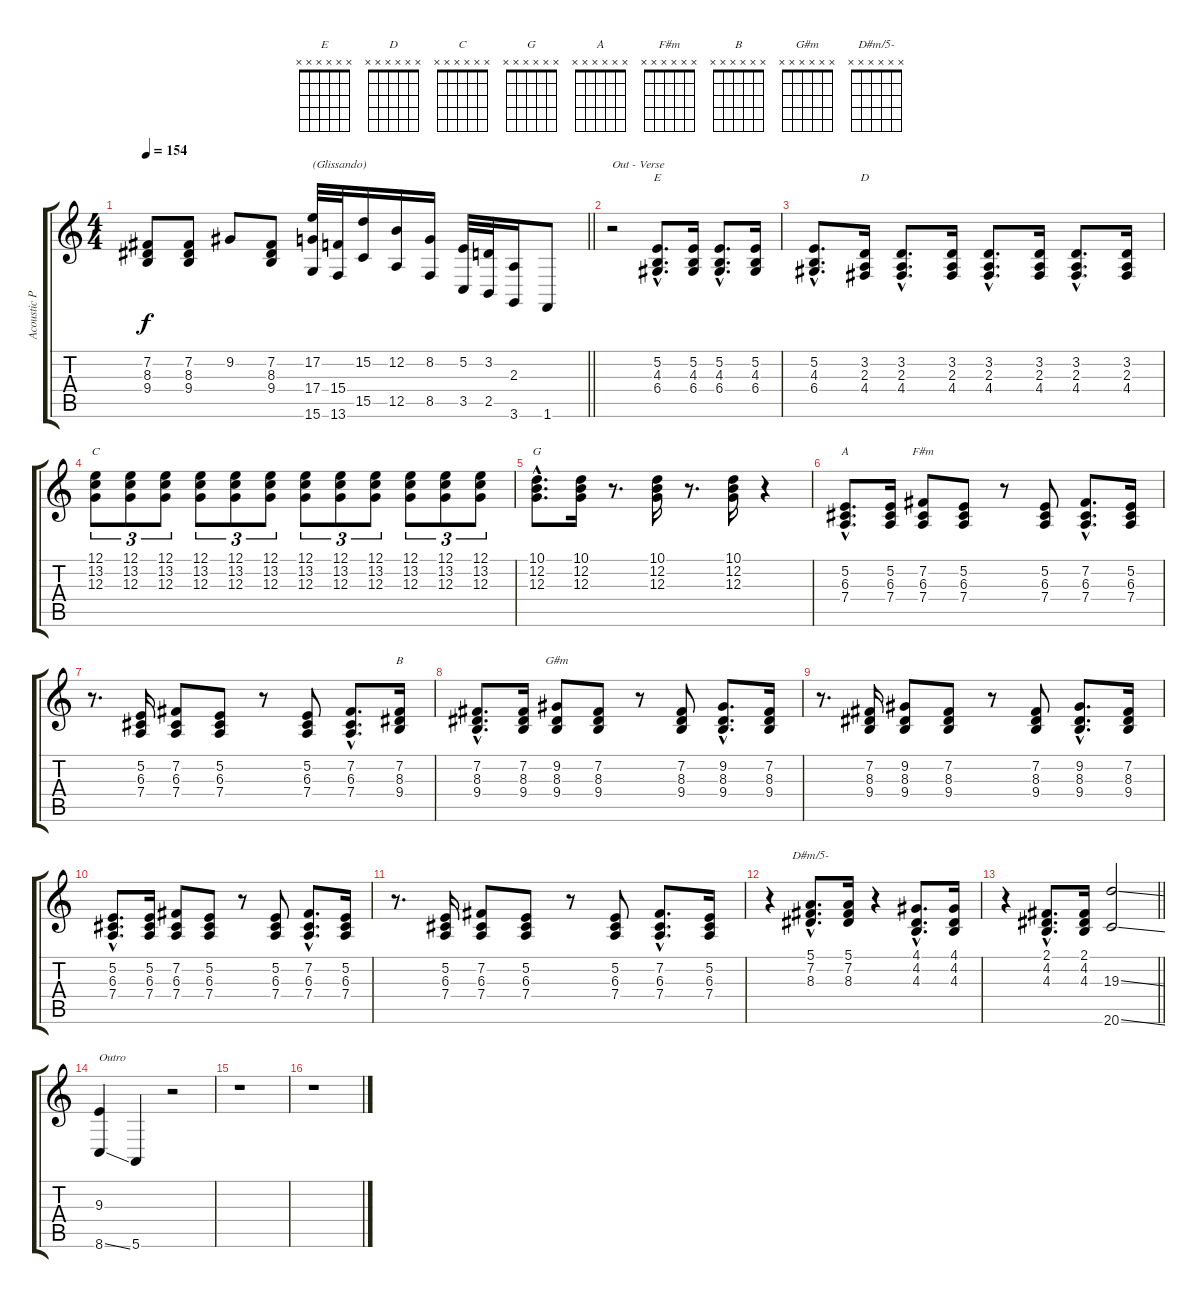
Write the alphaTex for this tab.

\track ("Acoustic Piano" "Acoustic P") {instrument acousticgrandpiano}
\staff {score tabs}
\tuning (E4 B3 G3 D3 A2 E2) {hide}
\chord ("E" x x x x x x) {firstfret 0}
\chord ("D" x x x x x x) {firstfret 0}
\chord ("C" x x x x x x) {firstfret 0}
\chord ("G" x x x x x x) {firstfret 0}
\chord ("A" x x x x x x) {firstfret 0}
\chord ("F#m" x x x x x x) {firstfret 0}
\chord ("B" x x x x x x) {firstfret 0}
\chord ("G#m" x x x x x x) {firstfret 0}
\chord ("D#m/5-" x x x x x x) {firstfret 0}
\ts (4 4)
\tempo 154
\clef g2
\barLineRight lightlight
\ks c
(7.2{t} 8.3{t} 9.4{t}).8{dy f} (7.2 8.3 9.4).8 9.2.8 (7.2 8.3 9.4).8 (17.2 17.4 15.6).32{txt "(Glissando)"} (15.4 13.6).32 (15.2 15.5).16 (12.2 12.5).16 (8.2 8.5).16 (5.2 3.5).32 (3.2 2.5).32 (2.3 3.6).16 1.6.8 |
r.2{txt "Out - Verse"} (5.2{hac} 4.3{hac} 6.4{hac}).8{d ch "E"} (5.2 4.3 6.4).16 (5.2{hac} 4.3{hac} 6.4{hac}).8{d} (5.2 4.3 6.4).16 |
(5.2{hac} 4.3{hac} 6.4{hac}).8{d} (3.2 2.3 4.4).16{ch "D"} (3.2{hac} 2.3{hac} 4.4{hac}).8{d} (3.2 2.3 4.4).16 (3.2{hac} 2.3{hac} 4.4{hac}).8{d} (3.2 2.3 4.4).16 (3.2{hac} 2.3{hac} 4.4{hac}).8{d} (3.2 2.3 4.4).16 |
(12.1 13.2 12.3).8{tu (3 2) ch "C"} (12.1 13.2 12.3).8{tu (3 2)} (12.1 13.2 12.3).8{tu (3 2)} (12.1 13.2 12.3).8{tu (3 2)} (12.1 13.2 12.3).8{tu (3 2)} (12.1 13.2 12.3).8{tu (3 2)} (12.1 13.2 12.3).8{tu (3 2)} (12.1 13.2 12.3).8{tu (3 2)} (12.1 13.2 12.3).8{tu (3 2)} (12.1 13.2 12.3).8{tu (3 2)} (12.1 13.2 12.3).8{tu (3 2)} (12.1 13.2 12.3).8{tu (3 2)} |
(10.1{hac} 12.2{hac} 12.3{hac}).8{d ch "G"} (10.1 12.2 12.3).16 r.8{d} (10.1 12.2 12.3).16 r.8{d} (10.1 12.2 12.3).16 r.4 |
(5.2{hac} 6.3{hac} 7.4{hac}).8{d ch "A"} (5.2 6.3 7.4).16 (7.2 6.3 7.4).8{ch "F#m"} (5.2 6.3 7.4).8 r.8 (5.2 6.3 7.4).8 (7.2{hac} 6.3{hac} 7.4{hac}).8{d} (5.2 6.3 7.4).16 |
r.8{d} (5.2 6.3 7.4).16 (7.2 6.3 7.4).8 (5.2 6.3 7.4).8 r.8 (5.2 6.3 7.4).8 (7.2{hac} 6.3{hac} 7.4{hac}).8{d} (7.2 8.3 9.4).16{ch "B"} |
(7.2{hac} 8.3{hac} 9.4{hac}).8{d} (7.2 8.3 9.4).16 (9.2 8.3 9.4).8{ch "G#m"} (7.2 8.3 9.4).8 r.8 (7.2 8.3 9.4).8 (9.2{hac} 8.3{hac} 9.4{hac}).8{d} (7.2 8.3 9.4).16 |
r.8{d} (7.2 8.3 9.4).16 (9.2 8.3 9.4).8 (7.2 8.3 9.4).8 r.8 (7.2 8.3 9.4).8 (9.2{hac} 8.3{hac} 9.4{hac}).8{d} (7.2 8.3 9.4).16 |
(5.2{hac} 6.3{hac} 7.4{hac}).8{d} (5.2 6.3 7.4).16 (7.2 6.3 7.4).8 (5.2 6.3 7.4).8 r.8 (5.2 6.3 7.4).8 (7.2{hac} 6.3{hac} 7.4{hac}).8{d} (5.2 6.3 7.4).16 |
r.8{d} (5.2 6.3 7.4).16 (7.2 6.3 7.4).8 (5.2 6.3 7.4).8 r.8 (5.2 6.3 7.4).8 (7.2{hac} 6.3{hac} 7.4{hac}).8{d} (5.2 6.3 7.4).16 |
r.4 (5.1{hac} 7.2{hac} 8.3{hac}).8{d ch "D#m/5-"} (5.1 7.2 8.3).16 r.4 (4.1{hac} 4.2{hac} 4.3{hac}).8{d} (4.1 4.2 4.3).16 |
\barLineRight lightlight
r.4 (2.1{hac} 4.2{hac} 4.3{hac}).8{d} (2.1 4.2 4.3).16 (19.3{ss} 20.6{ss}).2 |
(9.3 8.6{ss}).4{txt "Outro"} 5.6.4 r.2 |
r.1 |
r.1
